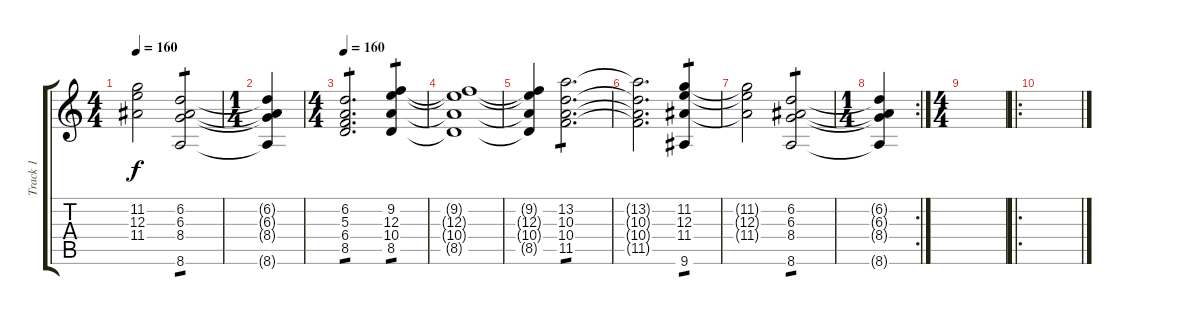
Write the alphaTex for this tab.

\track ("Track 1" "Track 1") {instrument electricguitarjazz}
\staff {score tabs}
\tuning (Db4 Ab3 E3 B2 Gb2 Db2) {hide}
\ts (4 4)
\tempo 160
\clef g2
\ks c
(11.2{t} 12.3{t} 11.4{t}).2{dy f} (6.2 6.3 8.4 8.6).2{tp 1} |
\ts (1 4)
(6.2{t} 6.3{t} 8.4{t} 8.6{t}).4 |
\ts (4 4)
\tempo 160
(6.2 5.3 6.4 8.5).2{d tp 1 instrument overdrivenguitar} (9.2 12.3 10.4 8.5).4{tp 1} |
(9.2{t} 12.3{t} 10.4{t} 8.5{t}).1 |
(9.2{t} 12.3{t} 10.4{t} 8.5{t}).4 (13.2 10.3 10.4 11.5).2{d tp 1} |
(13.2{t} 10.3{t} 10.4{t} 11.5{t}).2{d} (11.2 12.3 11.4 9.6).4{tp 1} |
(11.2{t} 12.3{t} 11.4{t}).2 (6.2 6.3 8.4 8.6).2{tp 1} |
\rc 2
\ts (1 4)
(6.2{t} 6.3{t} 8.4{t} 8.6{t}).4 |
\ts (4 4)
|
\ro
